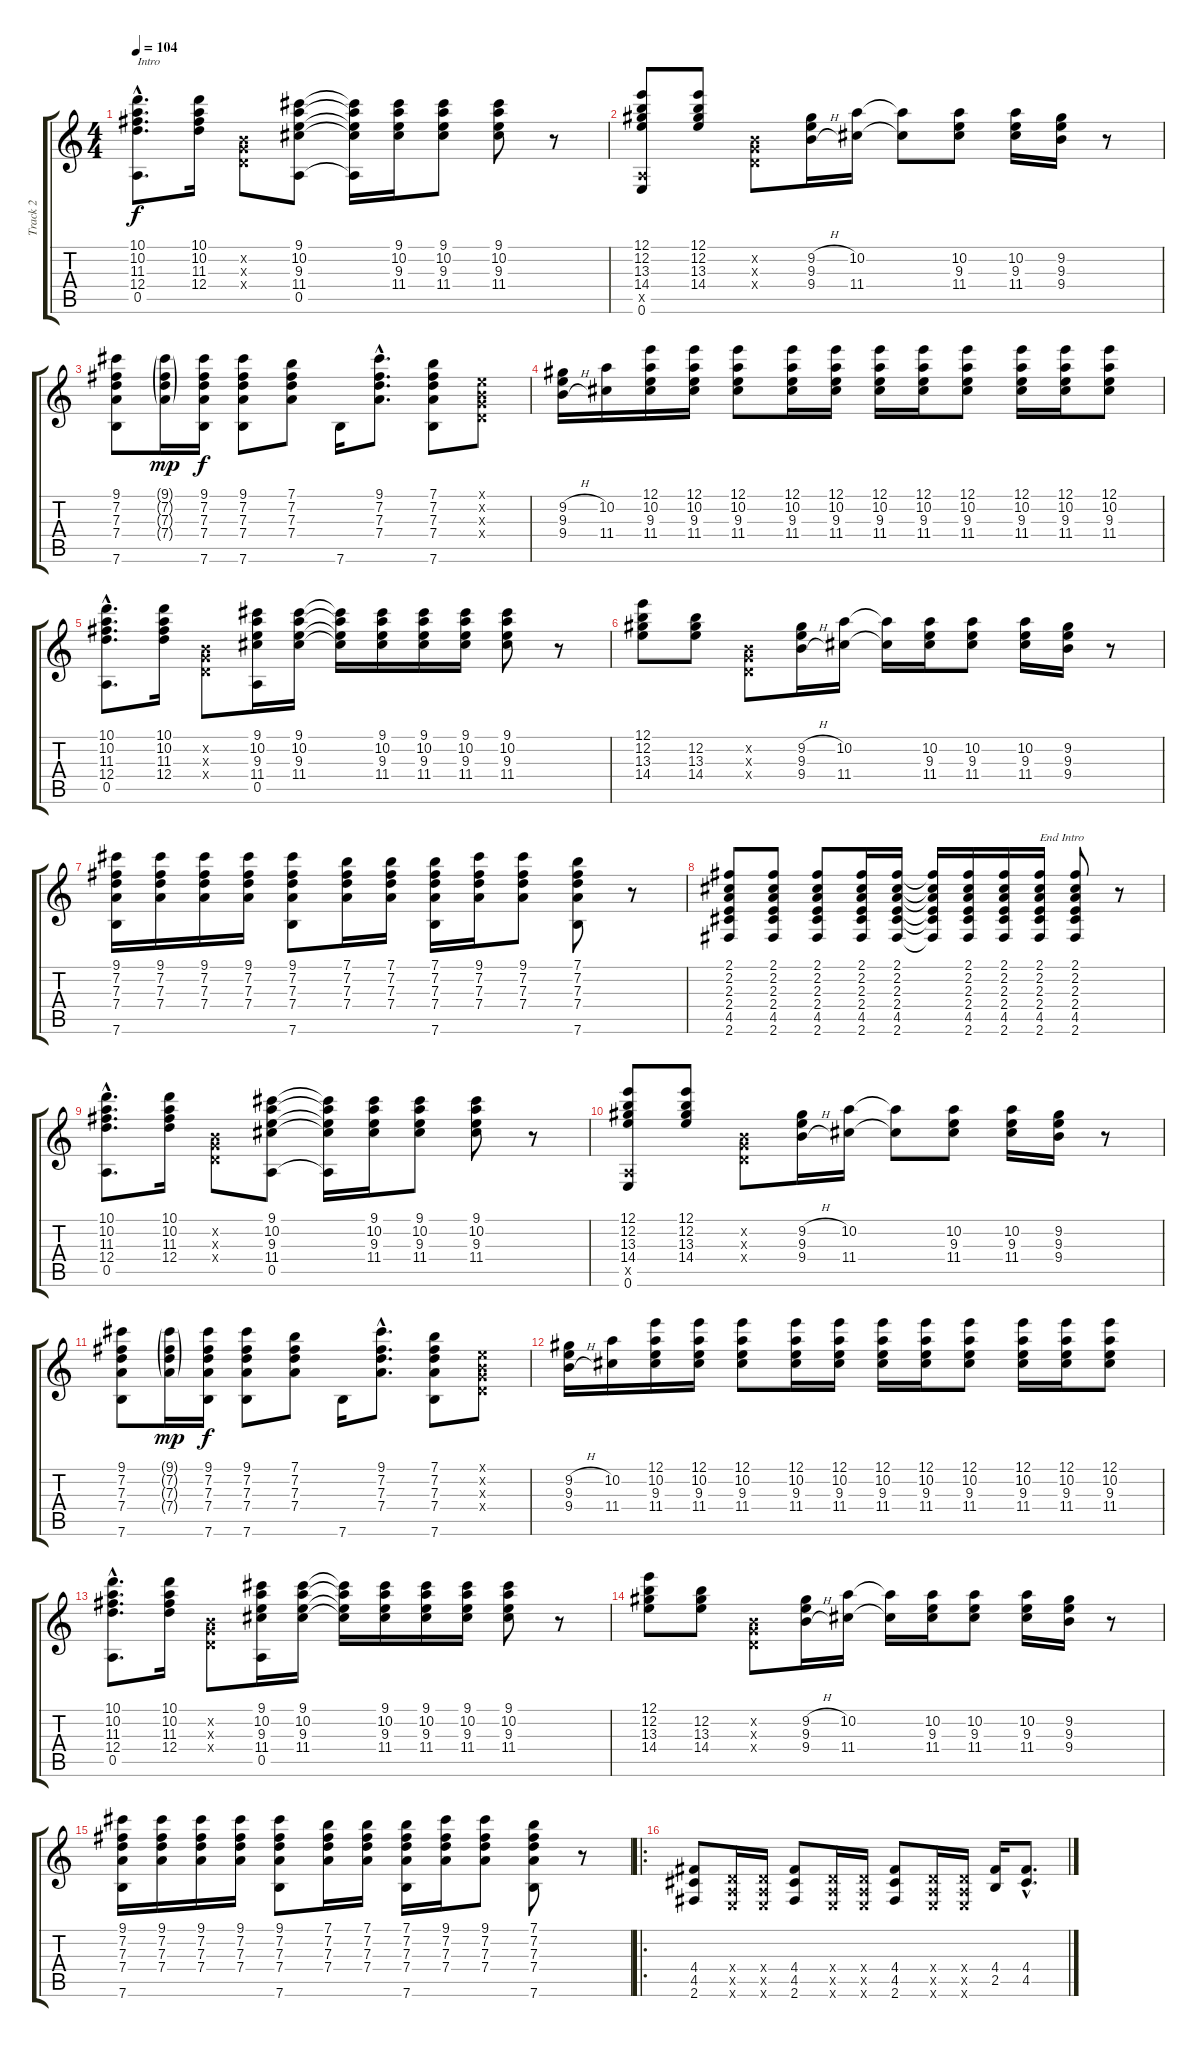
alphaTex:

\track ("Track 2" "Track 2") {instrument acousticguitarsteel}
\staff {score tabs}
\tuning (E4 B3 G3 D3 A2 E2) {hide}
\ts (4 4)
\tempo 104
\clef g2
\ks c
(10.1{hac} 10.2{hac} 11.3{hac} 12.4{hac} 0.5{hac}).8{d txt "Intro" dy f instrument acousticguitarsteel} (10.1 10.2 11.3 12.4).16 (0.2{x} 0.3{x} 0.4{x}).8 (9.1 10.2 9.3 11.4 0.5).8 (9.1{t} 10.2{t} 9.3{t} 11.4{t} 0.5{t}).16 (9.1 10.2 9.3 11.4).16 (9.1 10.2 9.3 11.4).8 (9.1 10.2 9.3 11.4).8 r.8 |
(12.1 12.2 13.3 14.4 0.5{x} 0.6).8 (12.1 12.2 13.3 14.4).8 (0.2{x} 0.3{x} 0.4{x}).8 (9.2{h} 9.3 9.4{h}).16 (10.2 11.4).16 (10.2{t} 11.4{t}).8 (10.2 9.3 11.4).8 (10.2 9.3 11.4).16 (9.2 9.3 9.4).16 r.8 |
(9.1 7.2 7.3 7.4 7.6).8 (9.1{g} 7.2{g} 7.3{g} 7.4{g}).16{dy mp} (9.1 7.2 7.3 7.4 7.6).16{dy f} (9.1 7.2 7.3 7.4 7.6).8 (7.1 7.2 7.3 7.4).8 7.6.16 (9.1{hac} 7.2{hac} 7.3{hac} 7.4{hac}).8{d} (7.1 7.2 7.3 7.4 7.6).8 (0.1{x} 0.2{x} 0.3{x} 0.4{x}).8 |
(9.2{h} 9.3 9.4{h}).16 (10.2 11.4).16 (12.1 10.2 9.3 11.4).16 (12.1 10.2 9.3 11.4).16 (12.1 10.2 9.3 11.4).8 (12.1 10.2 9.3 11.4).16 (12.1 10.2 9.3 11.4).16 (12.1 10.2 9.3 11.4).16 (12.1 10.2 9.3 11.4).16 (12.1 10.2 9.3 11.4).8 (12.1 10.2 9.3 11.4).16 (12.1 10.2 9.3 11.4).16 (12.1 10.2 9.3 11.4).8 |
(10.1{hac} 10.2{hac} 11.3{hac} 12.4{hac} 0.5{hac}).8{d} (10.1 10.2 11.3 12.4).16 (0.2{x} 0.3{x} 0.4{x}).8 (9.1 10.2 9.3 11.4 0.5).16 (9.1 10.2 9.3 11.4).16 (9.1{t} 10.2{t} 9.3{t} 11.4{t}).16 (9.1 10.2 9.3 11.4).16 (9.1 10.2 9.3 11.4).16 (9.1 10.2 9.3 11.4).16 (9.1 10.2 9.3 11.4).8 r.8 |
(12.1 12.2 13.3 14.4).8 (12.2 13.3 14.4).8 (0.2{x} 0.3{x} 0.4{x}).8 (9.2{h} 9.3 9.4{h}).16 (10.2 11.4).16 (10.2{t} 11.4{t}).16 (10.2 9.3 11.4).16 (10.2 9.3 11.4).8 (10.2 9.3 11.4).16 (9.2 9.3 9.4).16 r.8 |
(9.1 7.2 7.3 7.4 7.6).16 (9.1 7.2 7.3 7.4).16 (9.1 7.2 7.3 7.4).16 (9.1 7.2 7.3 7.4).16 (9.1 7.2 7.3 7.4 7.6).8 (7.1 7.2 7.3 7.4).16 (7.1 7.2 7.3 7.4).16 (7.1 7.2 7.3 7.4 7.6).16 (9.1 7.2 7.3 7.4).16 (9.1 7.2 7.3 7.4).8 (7.1 7.2 7.3 7.4 7.6).8 r.8 |
(2.1 2.2 2.3 2.4 4.5 2.6).8 (2.1 2.2 2.3 2.4 4.5 2.6).8 (2.1 2.2 2.3 2.4 4.5 2.6).8 (2.1 2.2 2.3 2.4 4.5 2.6).16 (2.1 2.2 2.3 2.4 4.5 2.6).16 (2.1{t} 2.2{t} 2.3{t} 2.4{t} 4.5{t} 2.6{t}).16 (2.1 2.2 2.3 2.4 4.5 2.6).16 (2.1 2.2 2.3 2.4 4.5 2.6).16 (2.1 2.2 2.3 2.4 4.5 2.6).16{txt "End Intro"} (2.1 2.2 2.3 2.4 4.5 2.6).8 r.8 |
(10.1{hac} 10.2{hac} 11.3{hac} 12.4{hac} 0.5{hac}).8{d} (10.1 10.2 11.3 12.4).16 (0.2{x} 0.3{x} 0.4{x}).8 (9.1 10.2 9.3 11.4 0.5).8 (9.1{t} 10.2{t} 9.3{t} 11.4{t} 0.5{t}).16 (9.1 10.2 9.3 11.4).16 (9.1 10.2 9.3 11.4).8 (9.1 10.2 9.3 11.4).8 r.8 |
(12.1 12.2 13.3 14.4 0.5{x} 0.6).8 (12.1 12.2 13.3 14.4).8 (0.2{x} 0.3{x} 0.4{x}).8 (9.2{h} 9.3 9.4{h}).16 (10.2 11.4).16 (10.2{t} 11.4{t}).8 (10.2 9.3 11.4).8 (10.2 9.3 11.4).16 (9.2 9.3 9.4).16 r.8 |
(9.1 7.2 7.3 7.4 7.6).8 (9.1{g} 7.2{g} 7.3{g} 7.4{g}).16{dy mp} (9.1 7.2 7.3 7.4 7.6).16{dy f} (9.1 7.2 7.3 7.4 7.6).8 (7.1 7.2 7.3 7.4).8 7.6.16 (9.1{hac} 7.2{hac} 7.3{hac} 7.4{hac}).8{d} (7.1 7.2 7.3 7.4 7.6).8 (0.1{x} 0.2{x} 0.3{x} 0.4{x}).8 |
(9.2{h} 9.3 9.4{h}).16 (10.2 11.4).16 (12.1 10.2 9.3 11.4).16 (12.1 10.2 9.3 11.4).16 (12.1 10.2 9.3 11.4).8 (12.1 10.2 9.3 11.4).16 (12.1 10.2 9.3 11.4).16 (12.1 10.2 9.3 11.4).16 (12.1 10.2 9.3 11.4).16 (12.1 10.2 9.3 11.4).8 (12.1 10.2 9.3 11.4).16 (12.1 10.2 9.3 11.4).16 (12.1 10.2 9.3 11.4).8 |
(10.1{hac} 10.2{hac} 11.3{hac} 12.4{hac} 0.5{hac}).8{d} (10.1 10.2 11.3 12.4).16 (0.2{x} 0.3{x} 0.4{x}).8 (9.1 10.2 9.3 11.4 0.5).16 (9.1 10.2 9.3 11.4).16 (9.1{t} 10.2{t} 9.3{t} 11.4{t}).16 (9.1 10.2 9.3 11.4).16 (9.1 10.2 9.3 11.4).16 (9.1 10.2 9.3 11.4).16 (9.1 10.2 9.3 11.4).8 r.8 |
(12.1 12.2 13.3 14.4).8 (12.2 13.3 14.4).8 (0.2{x} 0.3{x} 0.4{x}).8 (9.2{h} 9.3 9.4{h}).16 (10.2 11.4).16 (10.2{t} 11.4{t}).16 (10.2 9.3 11.4).16 (10.2 9.3 11.4).8 (10.2 9.3 11.4).16 (9.2 9.3 9.4).16 r.8 |
(9.1 7.2 7.3 7.4 7.6).16 (9.1 7.2 7.3 7.4).16 (9.1 7.2 7.3 7.4).16 (9.1 7.2 7.3 7.4).16 (9.1 7.2 7.3 7.4 7.6).8 (7.1 7.2 7.3 7.4).16 (7.1 7.2 7.3 7.4).16 (7.1 7.2 7.3 7.4 7.6).16 (9.1 7.2 7.3 7.4).16 (9.1 7.2 7.3 7.4).8 (7.1 7.2 7.3 7.4 7.6).8 r.8 |
\ro
(4.4 4.5 2.6).8 (0.4{x} 0.5{x} 0.6{x}).16 (0.4{x} 0.5{x} 0.6{x}).16 (4.4 4.5 2.6).8 (0.4{x} 0.5{x} 0.6{x}).16 (0.4{x} 0.5{x} 0.6{x}).16 (4.4 4.5 2.6).8 (0.4{x} 0.5{x} 0.6{x}).16 (0.4{x} 0.5{x} 0.6{x}).16 (4.4 2.5).16 (4.4{hac} 4.5{hac}).8{d}
